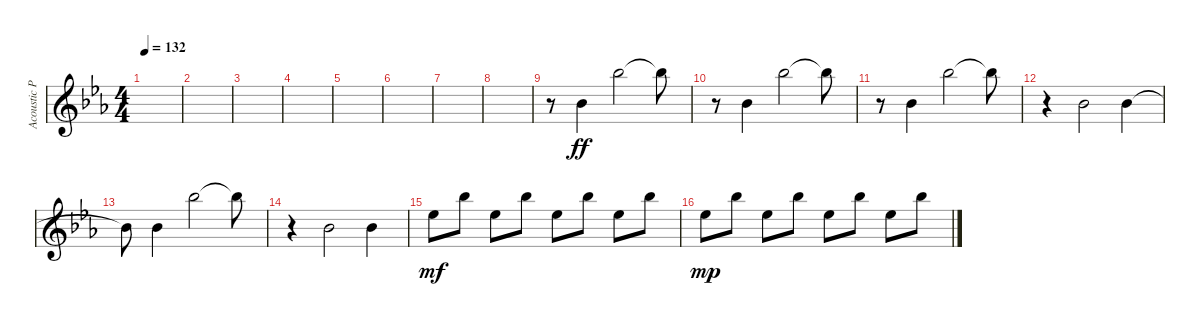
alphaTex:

\track ("Acoustic Piano (Staff 1)" "Acoustic P") {instrument acousticgrandpiano}
\staff {score}
\tuning (E4 B3 G3 D3 A2 E2 B1) {hide}
\ts (4 4)
\tempo 132
\clef g2
\ks eb
|
|
|
|
|
|
|
|
r.8 6.1.4{dy ff} 18.1.2 18.1{t}.8 |
r.8 6.1.4 18.1.2 18.1{t}.8 |
r.8 6.1.4 18.1.2 18.1{t}.8 |
r.4 6.1.2 6.1.4 |
6.1{t}.8 6.1.4 18.1.2 18.1{t}.8 |
r.4 6.1.2 6.1.4 |
11.1.8{dy mf} 18.1.8 11.1.8 18.1.8 11.1.8 18.1.8 11.1.8 18.1.8 |
11.1.8{dy mp} 18.1.8 11.1.8 18.1.8 11.1.8 18.1.8 11.1.8 18.1.8
